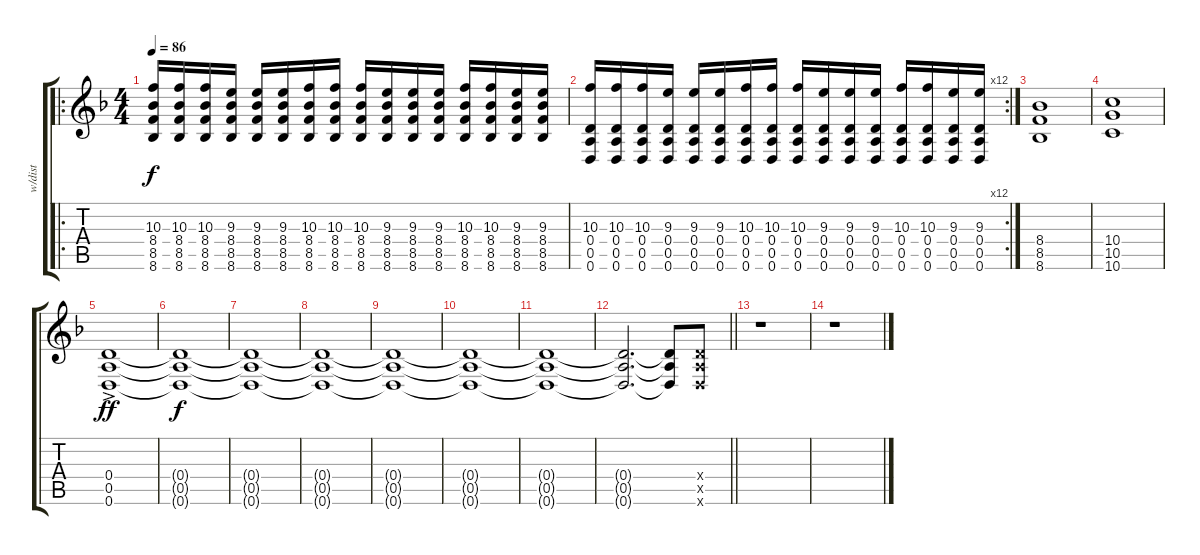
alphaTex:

\track ("w/dist" "w/dist") {instrument distortionguitar}
\staff {score tabs}
\tuning (E4 B3 G3 D3 A2 D2) {hide}
\ro
\ts (4 4)
\tempo 86
\clef g2
\ks f
(10.3 8.4 8.5 8.6).16{dy f} (10.3 8.4 8.5 8.6).16 (10.3 8.4 8.5 8.6).16 (9.3 8.4 8.5 8.6).16 (9.3 8.4 8.5 8.6).16 (9.3 8.4 8.5 8.6).16 (10.3 8.4 8.5 8.6).16 (10.3 8.4 8.5 8.6).16 (10.3 8.4 8.5 8.6).16 (9.3 8.4 8.5 8.6).16 (9.3 8.4 8.5 8.6).16 (9.3 8.4 8.5 8.6).16 (10.3 8.4 8.5 8.6).16 (10.3 8.4 8.5 8.6).16 (9.3 8.4 8.5 8.6).16 (9.3 8.4 8.5 8.6).16 |
\rc 12
(10.3 0.4 0.5 0.6).16 (10.3 0.4 0.5 0.6).16 (10.3 0.4 0.5 0.6).16 (9.3 0.4 0.5 0.6).16 (9.3 0.4 0.5 0.6).16 (9.3 0.4 0.5 0.6).16 (10.3 0.4 0.5 0.6).16 (10.3 0.4 0.5 0.6).16 (10.3 0.4 0.5 0.6).16 (9.3 0.4 0.5 0.6).16 (9.3 0.4 0.5 0.6).16 (9.3 0.4 0.5 0.6).16 (10.3 0.4 0.5 0.6).16 (10.3 0.4 0.5 0.6).16 (9.3 0.4 0.5 0.6).16 (9.3 0.4 0.5 0.6).16 |
(8.4 8.5 8.6).1 |
(10.4 10.5 10.6).1 |
(0.4{ac} 0.5{ac} 0.6{ac}).1{dy ff} |
(0.4{t} 0.5{t} 0.6{t}).1{dy f} |
(0.4{t} 0.5{t} 0.6{t}).1 |
(0.4{t} 0.5{t} 0.6{t}).1 |
(0.4{t} 0.5{t} 0.6{t}).1 |
(0.4{t} 0.5{t} 0.6{t}).1 |
(0.4{t} 0.5{t} 0.6{t}).1 |
\barLineRight lightlight
(0.4{t} 0.5{t} 0.6{t}).2{d} (0.4{t} 0.5{t} 0.6{t}).8 (0.4{x} 0.5{x} 0.6{x}).8 |
r.1 |
r.1
